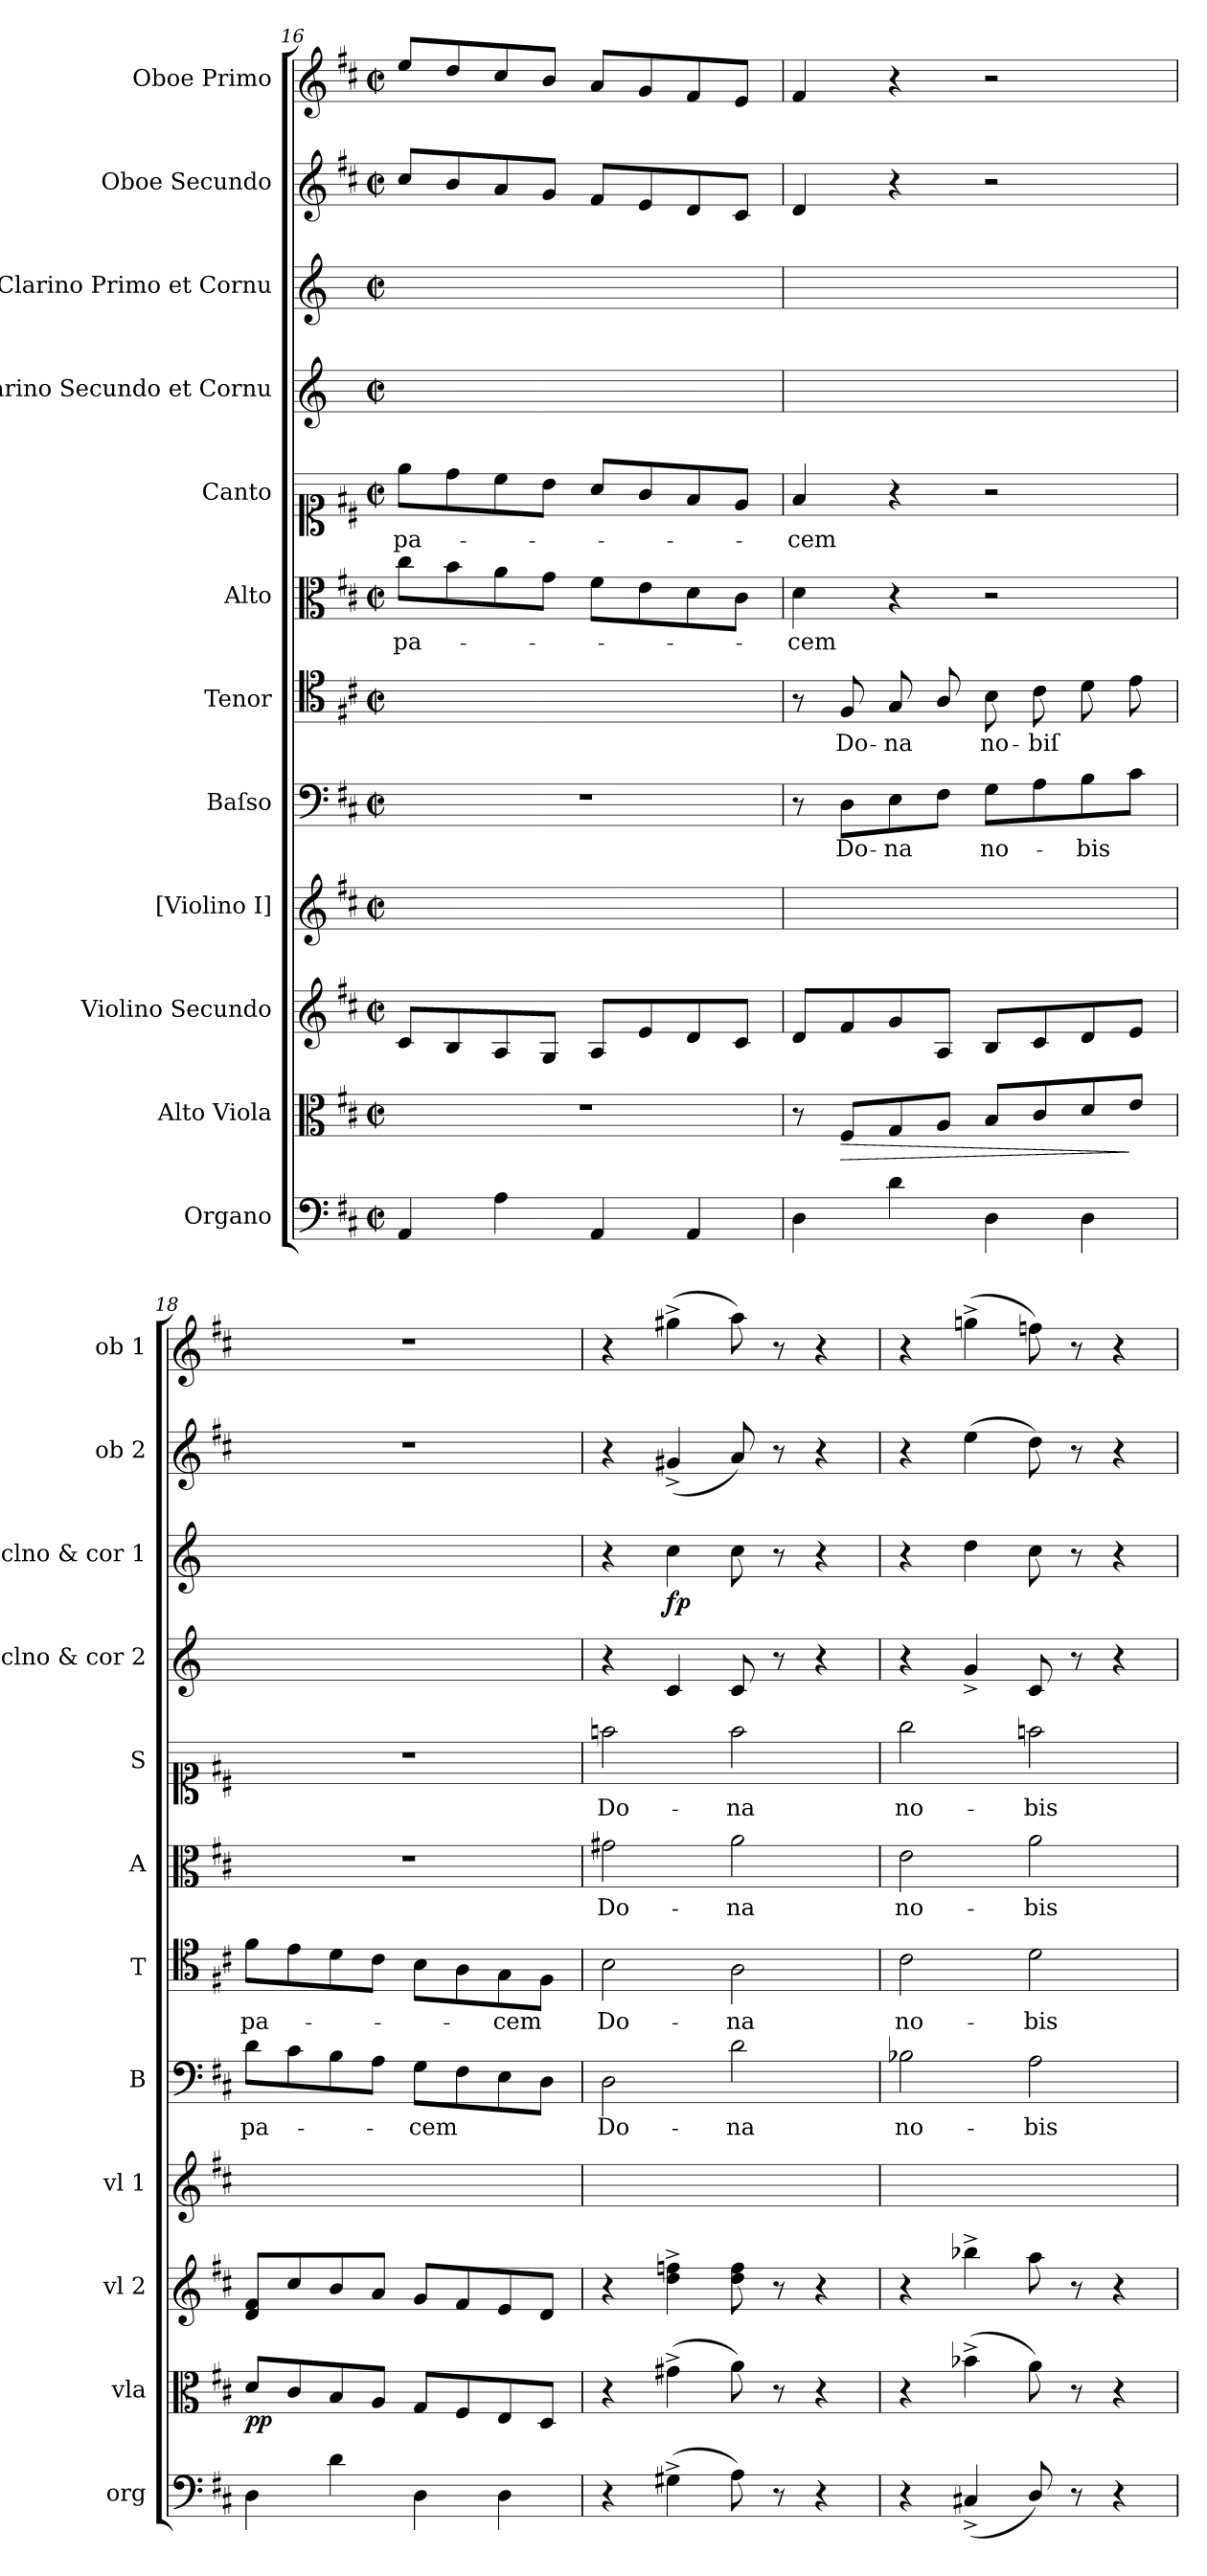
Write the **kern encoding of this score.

**kern	**kern	**dynam	**kern	**kern	**kern	**text	**kern	**text	**kern	**text	**kern	**text	**kern	**kern	**dynam	**kern	**kern
*part12	*part11	*part11	*part10	*part9	*part8	*part8	*part7	*part7	*part6	*part6	*part5	*part5	*part4	*part3	*part3	*part2	*part1
*staff12	*staff11	*staff11	*staff10	*staff9	*staff8	*staff8	*staff7	*staff7	*staff6	*staff6	*staff5	*staff5	*staff4	*staff3	*staff3	*staff2	*staff1
*I"Organo	*I"Alto Viola	*	*I"Violino Secundo	*I"[Violino I]	*I"Baſso	*	*I"Tenor	*	*I"Alto	*	*I"Canto	*	*I"Clarino Secundo et Cornu	*I"Clarino Primo et Cornu	*	*I"Oboe Secundo	*I"Oboe Primo
*I'org	*I'vla	*	*I'vl 2	*I'vl 1	*I'B	*	*I'T	*	*I'A	*	*I'S	*	*I'clno & cor 2	*I'clno & cor 1	*	*I'ob 2	*I'ob 1
*clefF4	*clefC3	*	*clefG2	*clefG2	*clefF4	*	*clefC4	*	*clefC3	*	*clefC1	*	*clefG2	*clefG2	*	*clefG2	*clefG2
*	*	*	*	*	*	*	*	*	*	*	*	*	*ITrd-1c-2	*ITrd-1c-2	*	*	*
*k[f#c#]	*k[f#c#]	*	*k[f#c#]	*k[f#c#]	*k[f#c#]	*	*k[f#c#]	*	*k[f#c#]	*	*k[f#c#]	*	*k[f#c#]	*k[f#c#]	*	*k[f#c#]	*k[f#c#]
*D:	*D:	*	*D:	*D:	*D:	*	*D:	*	*D:	*	*D:	*	*D:	*D:	*	*D:	*D:
*M2/2	*M2/2	*	*M2/2	*M2/2	*M2/2	*	*M2/2	*	*M2/2	*	*M2/2	*	*M2/2	*M2/2	*	*M2/2	*M2/2
*met(c|)	*met(c|)	*	*met(c|)	*met(c|)	*met(c|)	*	*met(c|)	*	*met(c|)	*	*met(c|)	*	*met(c|)	*met(c|)	*	*met(c|)	*met(c|)
=16	=16	=16	=16	=16	=16	=16	=16	=16	=16	=16	=16	=16	=16	=16	=16	=16	=16
4AA/	1r	.	8c#/L	1ryy	1r	.	1ryy	.	8cc#\L	pa-	8ee\L	pa-	1ryy	1ryy	.	8cc#/L	8ee/L
.	.	.	8B/	.	.	.	.	.	8b\	.	8dd\	.	.	.	.	8b/	8dd/
4A\	.	.	8A/	.	.	.	.	.	8a\	.	8cc#\	.	.	.	.	8a/	8cc#/
.	.	.	8G/J	.	.	.	.	.	8g\J	.	8b\J	.	.	.	.	8g/J	8b/J
4AA/	.	.	8A/L	.	.	.	.	.	8f#\L	.	8a/L	.	.	.	.	8f#/L	8a/L
.	.	.	8e/	.	.	.	.	.	8e\	.	8g/	.	.	.	.	8e/	8g/
4AA/	.	.	8d/	.	.	.	.	.	8d\	.	8f#/	.	.	.	.	8d/	8f#/
.	.	.	8c#/J	.	.	.	.	.	8c#\J	.	8e/J	.	.	.	.	8c#/J	8e/J
=17	=17	=17	=17	=17	=17	=17	=17	=17	=17	=17	=17	=17	=17	=17	=17	=17	=17
4D\	8r	.	8d/L	1ryy	8r	.	8r	.	4d\	-cem	4f#/	-cem	1ryy	1ryy	.	4d/	4f#/
!	!	!LO:HP:b	!	!	!	!	!	!	!	!	!	!	!	!	!	!	!
.	8F#/L	>	8f#/	.	8D\L	Do-	8F#/	Do-	.	.	.	.	.	.	.	.	.
4d\	8G/	.	8g/	.	8E\	-na	8G/	-na	4r	.	4r	.	.	.	.	4r	4r
.	8A/J	.	8A/J	.	8F#\J	.	8A/	.	.	.	.	.	.	.	.	.	.
4D\	8B/L	.	8B/L	.	8G\L	no-	8B\	no-	2r	.	2r	.	.	.	.	2r	2r
.	8c#/	.	8c#/	.	8A\	.	8c#\	-biſ	.	.	.	.	.	.	.	.	.
4D\	8d/	.	8d/	.	8B\	-bis	8d\	.	.	.	.	.	.	.	.	.	.
.	8e/J	]	8e/J	.	8c#\J	.	8e\	.	.	.	.	.	.	.	.	.	.
=18	=18	=18	=18	=18	=18	=18	=18	=18	=18	=18	=18	=18	=18	=18	=18	=18	=18
4D\	8d/L	pp	8d/ 8f#/L	1ryy	8d\L	pa-	8f#\L	pa-	1r	.	1r	.	1ryy	1ryy	.	1r	1r
.	8c#/	.	8cc#/	.	8c#\	.	8e\	.	.	.	.	.	.	.	.	.	.
4d\	8B/	.	8b/	.	8B\	.	8d\	.	.	.	.	.	.	.	.	.	.
.	8A/J	.	8a/J	.	8A\J	.	8c#\J	.	.	.	.	.	.	.	.	.	.
4D\	8G/L	.	8g/L	.	8G\L	-cem	8B\L	.	.	.	.	.	.	.	.	.	.
.	8F#/	.	8f#/	.	8F#\	.	8A\	.	.	.	.	.	.	.	.	.	.
4D\	8E/	.	8e/	.	8E\	.	8G\	-cem	.	.	.	.	.	.	.	.	.
.	8D/J	.	8d/J	.	8D\J	.	8F#\J	.	.	.	.	.	.	.	.	.	.
=19	=19	=19	=19	=19	=19	=19	=19	=19	=19	=19	=19	=19	=19	=19	=19	=19	=19
4r	4r	.	4r	1ryy	2D\	Do-	2B\	Do-	2g#X\	Do-	2ffn\	Do-	4r	4r	.	4r	4r
(>4G#X^<\	(>4g#X^<\	.	4dd^<\ 4ffn^<\	.	.	.	.	.	.	.	.	.	4d/	4dd\	fp.	(<4g#X^>/	(>4gg#X^<\
8A\)	8a\)	.	8dd\ 8ff\	.	2d\	-na	2A\	-na	2a\	-na	2ff\	-na	8d/	8dd\	.	8a/)	8aa\)
8r	8r	.	8r	.	.	.	.	.	.	.	.	.	8r	8r	.	8r	8r
4r	4r	.	4r	.	.	.	.	.	.	.	.	.	4r	4r	.	4r	4r
=20	=20	=20	=20	=20	=20	=20	=20	=20	=20	=20	=20	=20	=20	=20	=20	=20	=20
4r	4r	.	4r	1ryy	2B-X\	no-	2c#\	no-	2e\	no-	2gg\	no-	4r	4r	.	4r	4r
(<4C#X^/	(>4b-X^<\	.	4bb-X^<\	.	.	.	.	.	.	.	.	.	4a^/	4ee\	.	(>4ee\	(>4ggn^<\
8D/)	8a\)	.	8aa\	.	2A\	-bis	2d\	-bis	2a\	-bis	2ffn\	-bis	8d/	8dd\	.	8dd\)	8ffn\)
8r	8r	.	8r	.	.	.	.	.	.	.	.	.	8r	8r	.	8r	8r
4r	4r	.	4r	.	.	.	.	.	.	.	.	.	4r	4r	.	4r	4r
=	=	=	=	=	=	=	=	=	=	=	=	=	=	=	=	=	=
*-	*-	*-	*-	*-	*-	*-	*-	*-	*-	*-	*-	*-	*-	*-	*-	*-	*-
